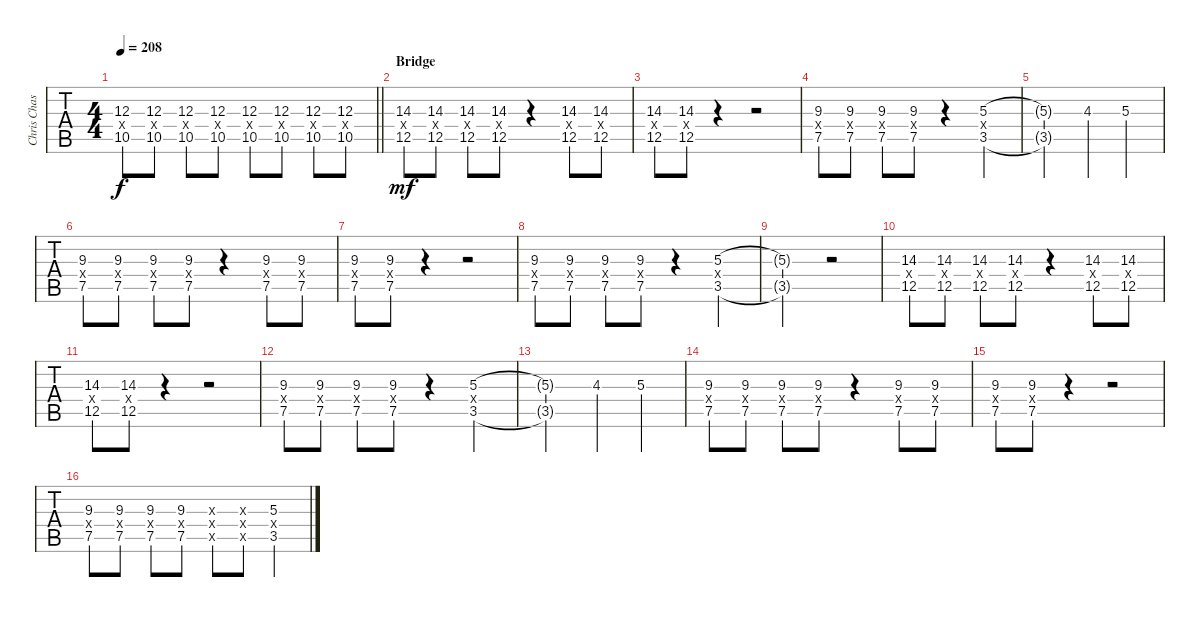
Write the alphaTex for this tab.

\track ("Chris Chasse - Guitar Two" "Chris Chas") {instrument distortionguitar}
\staff {tabs}
\tuning (Eb4 Bb3 Gb3 Db3 Ab2 Eb2) {hide}
\ts (4 4)
\tempo 208
\clef g2
\barLineRight lightlight
\ks c
(12.3 10.4{x} 10.5).8{dy f} (12.3 10.4{x} 10.5).8 (12.3 10.4{x} 10.5).8 (12.3 10.4{x} 10.5).8 (12.3 10.4{x} 10.5).8 (12.3 10.4{x} 10.5).8 (12.3 10.4{x} 10.5).8 (12.3 10.4{x} 10.5).8 |
\section ("" "Bridge")
(14.3 12.4{x} 12.5).8{dy mf volume 13 balance 12} (14.3 12.4{x} 12.5).8 (14.3 12.4{x} 12.5).8 (14.3 12.4{x} 12.5).8 r.4 (14.3 12.4{x} 12.5).8 (14.3 12.4{x} 12.5).8 |
(14.3 12.4{x} 12.5).8 (14.3 12.4{x} 12.5).8 r.4 r.2 |
(9.3 7.4{x} 7.5).8 (9.3 7.4{x} 7.5).8 (9.3 7.4{x} 7.5).8 (9.3 7.4{x} 7.5).8 r.4 (5.3 3.4{x} 3.5).4 |
(5.3{t} 3.5{t}).2 4.3.4 5.3.4 |
(9.3 7.4{x} 7.5).8 (9.3 7.4{x} 7.5).8 (9.3 7.4{x} 7.5).8 (9.3 7.4{x} 7.5).8 r.4 (9.3 7.4{x} 7.5).8 (9.3 7.4{x} 7.5).8 |
(9.3 7.4{x} 7.5).8 (9.3 7.4{x} 7.5).8 r.4 r.2 |
(9.3 7.4{x} 7.5).8 (9.3 7.4{x} 7.5).8 (9.3 7.4{x} 7.5).8 (9.3 7.4{x} 7.5).8 r.4 (5.3 3.4{x} 3.5).4 |
(5.3{t} 3.5{t}).2 r.2 |
(14.3 12.4{x} 12.5).8 (14.3 12.4{x} 12.5).8 (14.3 12.4{x} 12.5).8 (14.3 12.4{x} 12.5).8 r.4 (14.3 12.4{x} 12.5).8 (14.3 12.4{x} 12.5).8 |
(14.3 12.4{x} 12.5).8 (14.3 12.4{x} 12.5).8 r.4 r.2 |
(9.3 7.4{x} 7.5).8 (9.3 7.4{x} 7.5).8 (9.3 7.4{x} 7.5).8 (9.3 7.4{x} 7.5).8 r.4 (5.3 3.4{x} 3.5).4 |
(5.3{t} 3.5{t}).2 4.3.4 5.3.4 |
(9.3 7.4{x} 7.5).8 (9.3 7.4{x} 7.5).8 (9.3 7.4{x} 7.5).8 (9.3 7.4{x} 7.5).8 r.4 (9.3 7.4{x} 7.5).8 (9.3 7.4{x} 7.5).8 |
(9.3 7.4{x} 7.5).8 (9.3 7.4{x} 7.5).8 r.4 r.2 |
(9.3 7.4{x} 7.5).8 (9.3 7.4{x} 7.5).8 (9.3 7.4{x} 7.5).8 (9.3 7.4{x} 7.5).8 (9.3{x} 7.4{x} 7.5{x}).8 (9.3{x} 7.4{x} 7.5{x}).8 (5.3 3.4{x} 3.5).4
